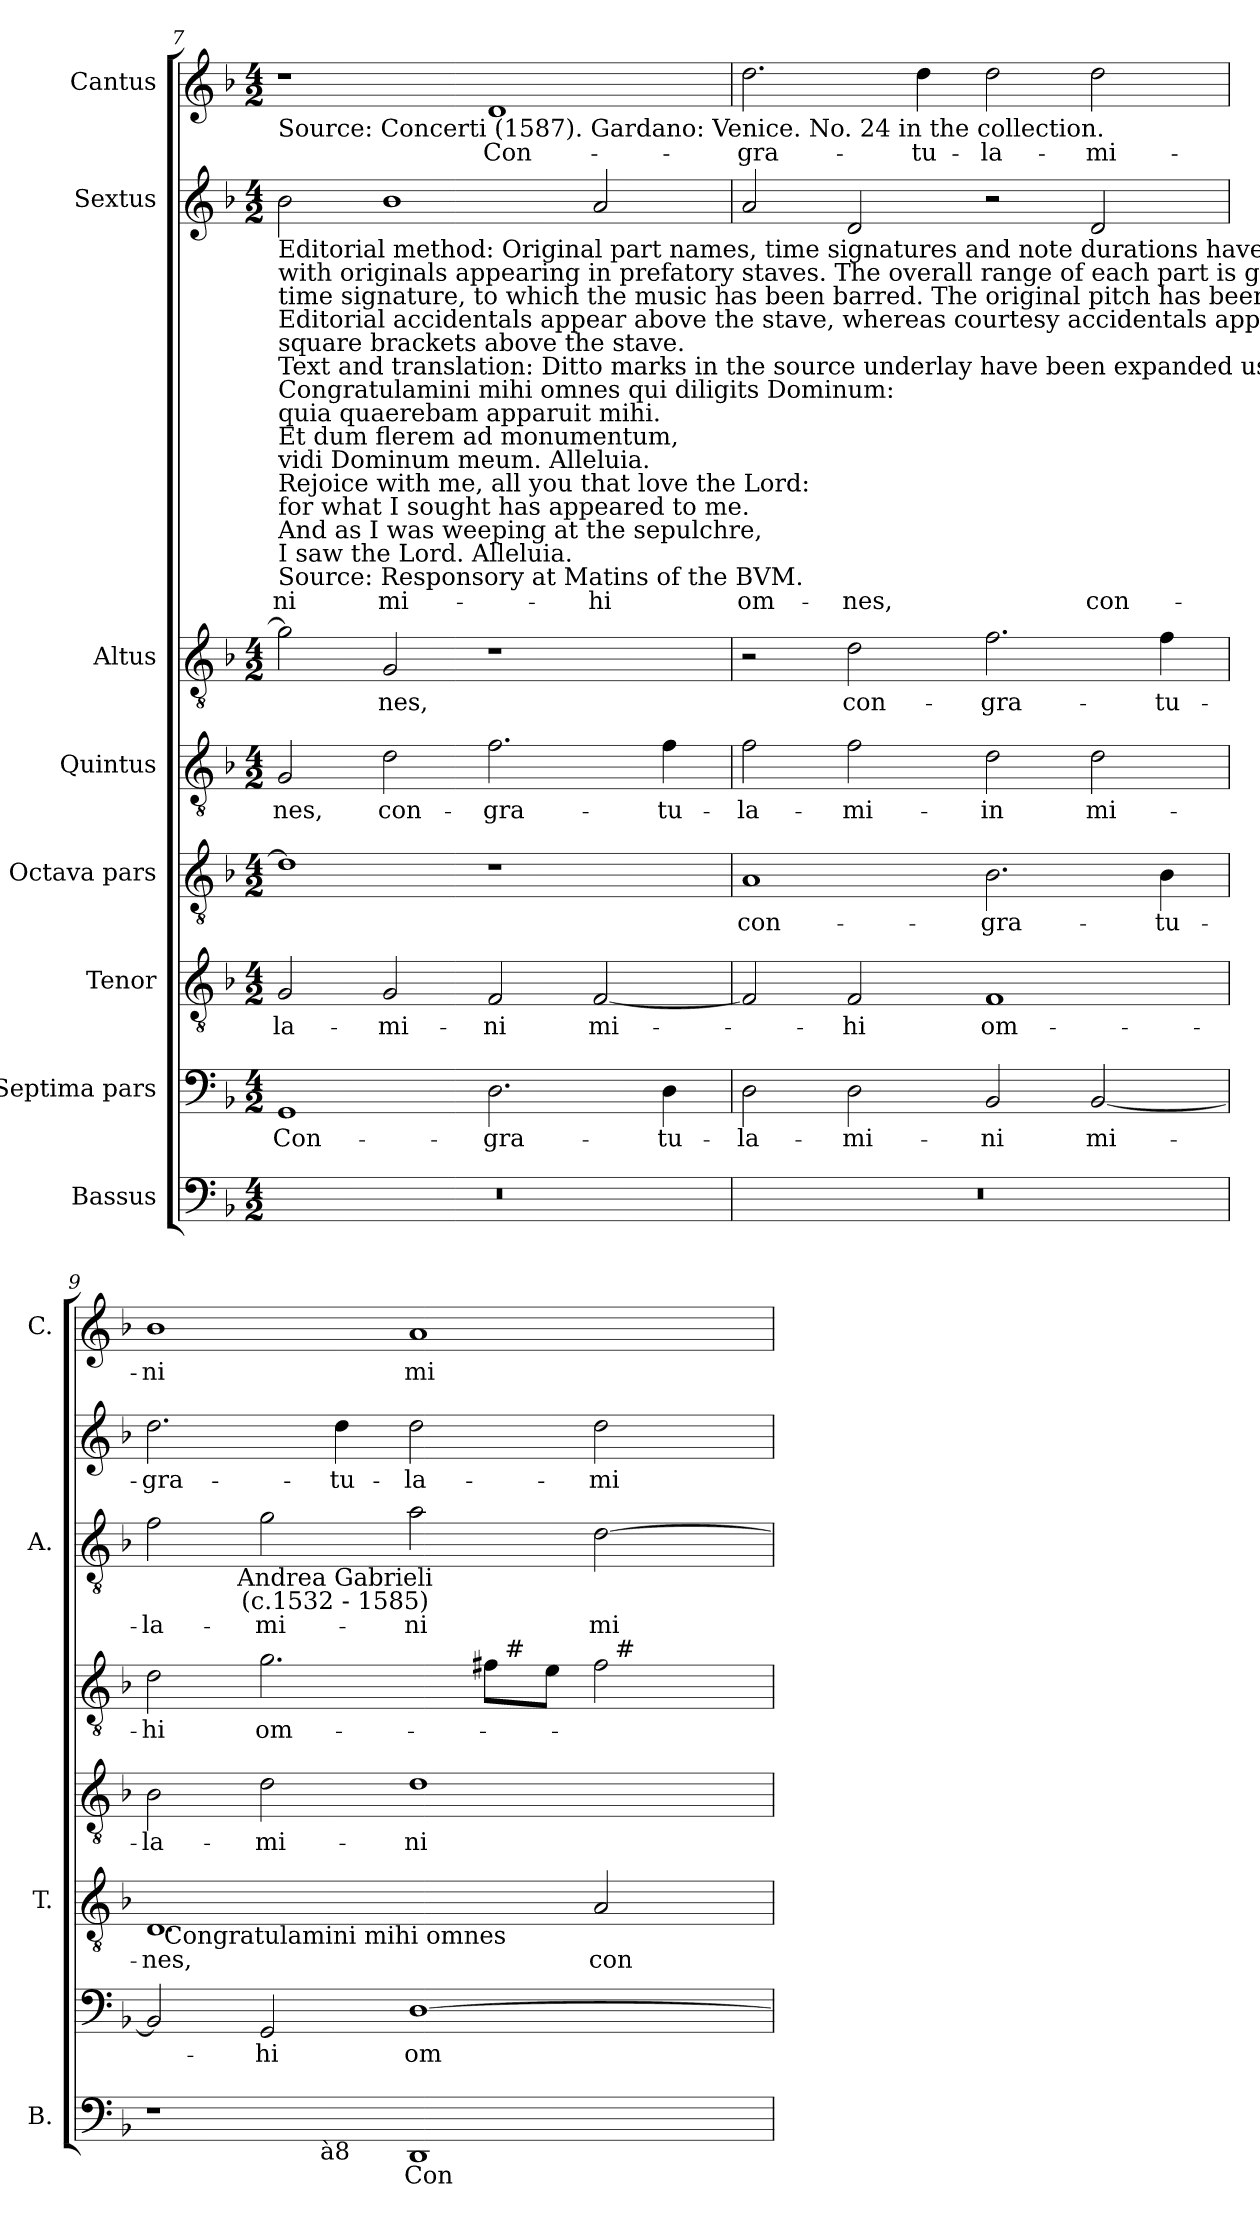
**kern	**text	**kern	**text	**kern	**text	**kern	**text	**kern	**text	**kern	**text	**kern	**text	**kern	**text
*part8	*part8	*part7	*part7	*part6	*part6	*part5	*part5	*part4	*part4	*part3	*part3	*part2	*part2	*part1	*part1
*staff8	*staff8	*staff7	*staff7	*staff6	*staff6	*staff5	*staff5	*staff4	*staff4	*staff3	*staff3	*staff2	*staff2	*staff1	*staff1
*I"Bassus	*	*I"Septima pars	*	*I"Tenor	*	*I"Octava pars	*	*I"Quintus	*	*I"Altus	*	*I"Sextus	*	*I"Cantus	*
*I'B.	*	*	*	*I'T.	*	*	*	*	*	*I'A.	*	*	*	*I'C.	*
!!LO:PB:g=z
*clefF4	*	*clefF4	*	*clefGv2	*	*clefGv2	*	*clefGv2	*	*clefGv2	*	*clefG2	*	*clefG2	*
*	*	*	*	*ITrd7c12	*	*ITrd7c12	*	*ITrd7c12	*	*ITrd7c12	*	*	*	*	*
*k[b-]	*	*k[b-]	*	*k[b-]	*	*k[b-]	*	*k[b-]	*	*k[b-]	*	*k[b-]	*	*k[b-]	*
*F:	*	*F:	*	*F:	*	*F:	*	*F:	*	*F:	*	*F:	*	*F:	*
*M4/2	*	*M4/2	*	*M4/2	*	*M4/2	*	*M4/2	*	*M4/2	*	*M4/2	*	*M4/2	*
=7	=7	=7	=7	=7	=7	=7	=7	=7	=7	=7	=7	=7	=7	=7	=7
!	!	!	!	!	!	!	!	!	!	!	!	!	!	!LO:TX:b:t=Source&colon; Concerti (1587). Gardano&colon; Venice. No. 24 in the collection.	!
!	!	!	!	!	!	!	!	!	!	!	!	!LO:TX:b:t=Editorial method&colon; Original part names, time signatures and note durations have been retained. Clefs have been modernised,\nwith originals appearing in prefatory staves. The overall range of each part is given in black stemless notes before the initial\ntime signature, to which the music has been barred. The original pitch has been retained.\nEditorial accidentals appear above the stave, whereas courtesy accidentals appear in parentheses. Ligatures are shown by\nsquare brackets above the stave.\nText and translation&colon; Ditto marks in the source underlay have been expanded using italics.\nCongratulamini mihi omnes qui diligits Dominum&colon; \nquia quaerebam apparuit mihi. \nEt dum flerem ad monumentum, \nvidi Dominum meum. Alleluia.\nRejoice with me, all you that love the Lord&colon;\nfor what I sought has appeared to me.\nAnd as I was weeping at the sepulchre,\nI saw the Lord. Alleluia.\nSource&colon; Responsory at Matins of the BVM.	!	!	!
!LO:N:vis=1	!	!	!LO:LY:b	!	!LO:LY:b	!	!	!	!LO:LY:b	!	!	!	!LO:LY:b	!	!
0r	.	1GG	Con-	2GG/	-la-	1D]	.	2GG/	-nes,	2G\]	.	2b-\	-ni	1r	.
!	!	!	!	!	!LO:LY:b	!	!	!	!LO:LY:b	!	!LO:LY:b	!	!LO:LY:b	!	!
.	.	.	.	2GG/	-mi-	.	.	2D\	con-	2GG/	-nes,	1b-	mi-	.	.
!	!	!	!LO:LY:b	!	!LO:LY:b	!	!	!	!LO:LY:b	!	!	!	!	!	!LO:LY:b
.	.	2.D\	-gra-	2FF/	-ni	1r	.	2.F\	-gra-	1r	.	.	.	1d	Con-
!	!	!	!	!	!LO:LY:b	!	!	!	!	!	!	!	!LO:LY:b	!	!
.	.	.	.	[<2FF/	mi-	.	.	.	.	.	.	2a/	-hi	.	.
!	!	!	!LO:LY:b	!	!	!	!	!	!LO:LY:b	!	!	!	!	!	!
.	.	4D\	-tu-	.	.	.	.	4F\	-tu-	.	.	.	.	.	.
=8	=8	=8	=8	=8	=8	=8	=8	=8	=8	=8	=8	=8	=8	=8	=8
!LO:N:vis=1	!	!	!LO:LY:b	!	!	!	!LO:LY:b	!	!LO:LY:b	!	!	!	!LO:LY:b	!	!LO:LY:b
0r	.	2D\	-la-	2FF/]	.	1AA	con-	2F\	-la-	2r	.	2a/	om-	2.dd\	-gra-
!	!	!	!LO:LY:b	!	!LO:LY:b	!	!	!	!LO:LY:b	!	!LO:LY:b	!	!LO:LY:b	!	!
.	.	2D\	-mi-	2FF/	-hi	.	.	2F\	-mi-	2D\	con-	2d/	-nes,	.	.
!	!	!	!	!	!	!	!	!	!	!	!	!	!	!	!LO:LY:b
.	.	.	.	.	.	.	.	.	.	.	.	.	.	4dd\	-tu-
!	!	!	!LO:LY:b	!	!LO:LY:b	!	!LO:LY:b	!	!LO:LY:b	!	!LO:LY:b	!	!	!	!LO:LY:b
.	.	2BB-/	-ni	1FF	om-	2.BB-\	-gra-	2D\	-in	2.F\	-gra-	2r	.	2dd\	-la-
!	!	!	!LO:LY:b	!	!	!	!	!	!LO:LY:b	!	!	!	!LO:LY:b	!	!LO:LY:b
.	.	[<2BB-/	mi-	.	.	.	.	2D\	mi-	.	.	2d/	con-	2dd\	-mi-
!	!	!	!	!	!	!	!LO:LY:b	!	!	!	!LO:LY:b	!	!	!	!
.	.	.	.	.	.	4BB-\	-tu-	.	.	4F\	-tu-	.	.	.	.
=9	=9	=9	=9	=9	=9	=9	=9	=9	=9	=9	=9	=9	=9	=9	=9
!	!	!	!	!	!LO:LY:b	!	!LO:LY:b	!	!LO:LY:b	!	!LO:LY:b	!	!LO:LY:b	!	!LO:LY:b
*^	*	*	*	*^	*	*	*	*^	*	*^	*	*	*	*	*
*	*	*	*	*	*	*	*	*	*	*	*^	*	*	*	*	*	*	*	*
1r	2.ryy	.	2BB-/]	.	1.DD	2.ryy	-nes,	2BB-\	-la-	2D\	1ryy	1ryy	-hi	2F\	2.ryy	-la-	2.dd\	-gra-	1b-	-ni
!	!	!	!	!LO:LY:b	!	!	!	!	!LO:LY:b	!	!	!	!LO:LY:b	!	!	!LO:LY:b	!	!	!	!
.	.	.	2GG/	-hi	.	.	.	2D\	-mi-	2.G\	.	.	om-	2G\	.	-mi-	.	.	.	.
!	!	!	!	!	!	!	!	!	!	!	!	!	!	!	!LO:TX:b:cj:t=Andrea Gabrieli\n(c.1532 - 1585)	!	!	!	!	!
!	!	!	!	!	!	!LO:TX:b:cj:t=Congratulamini mihi omnes	!	!	!	!	!	!	!	!	!	!	!	!	!	!
!	!LO:TX:b:cj:t=à8	!	!	!	!	!	!	!	!	!	!	!	!	!	!	!	!	!	!	!
!	!	!	!	!	!	!	!	!	!	!	!	!	!	!	!	!	!	!LO:LY:b	!	!
.	1ryy	.	.	.	.	1ryy	.	.	.	.	.	.	.	.	1ryy	.	4dd\	-tu-	.	.
!	!	!LO:LY:b	!	!LO:LY:b	!	!	!	!	!LO:LY:b	!	!	!	!	!	!	!LO:LY:b	!	!LO:LY:b	!	!LO:LY:b
1DD	.	Con-	[>1D	om-	.	.	.	1D	-ni	.	4ryy	2ryy	.	2A\	.	-ni	2dd\	-la-	1a	mi-
.	.	.	.	.	.	.	.	.	.	8F#\L	32ryy	.	.	.	.	.	.	.	.	.
!	!	!	!	!	!	!	!	!	!	!	!LO:TX:a:t=#	!	!	!	!	!	!	!	!	!
.	.	.	.	.	.	.	.	.	.	.	2ryy	.	.	.	.	.	.	.	.	.
.	.	.	.	.	.	.	.	.	.	8E\J	.	.	.	.	.	.	.	.	.	.
!	!	!	!	!	!	!	!LO:LY:b	!	!	!	!	!	!	!	!	!LO:LY:b	!	!LO:LY:b	!	!
.	.	.	.	.	2AA/	.	con-	.	.	2F#\	.	32ryy	.	[>2D\	.	mi-	2dd\	-mi-	.	.
!	!	!	!	!	!	!	!	!	!	!	!	!LO:TX:a:t=#	!	!	!	!	!	!	!	!
.	.	.	.	.	.	.	.	.	.	.	.	4...ryy	.	.	.	.	.	.	.	.
.	4ryy	.	.	.	.	4ryy	.	.	.	.	.	.	.	.	4ryy	.	.	.	.	.
.	.	.	.	.	.	.	.	.	.	.	8..ryy	.	.	.	.	.	.	.	.	.
*	*	*	*	*	*	*	*	*	*	*v	*v	*v	*	*	*	*	*	*	*	*
*v	*v	*	*	*	*v	*v	*	*	*	*	*	*v	*v	*	*	*	*	*
=	=	=	=	=	=	=	=	=	=	=	=	=	=	=	=
*-	*-	*-	*-	*-	*-	*-	*-	*-	*-	*-	*-	*-	*-	*-	*-
